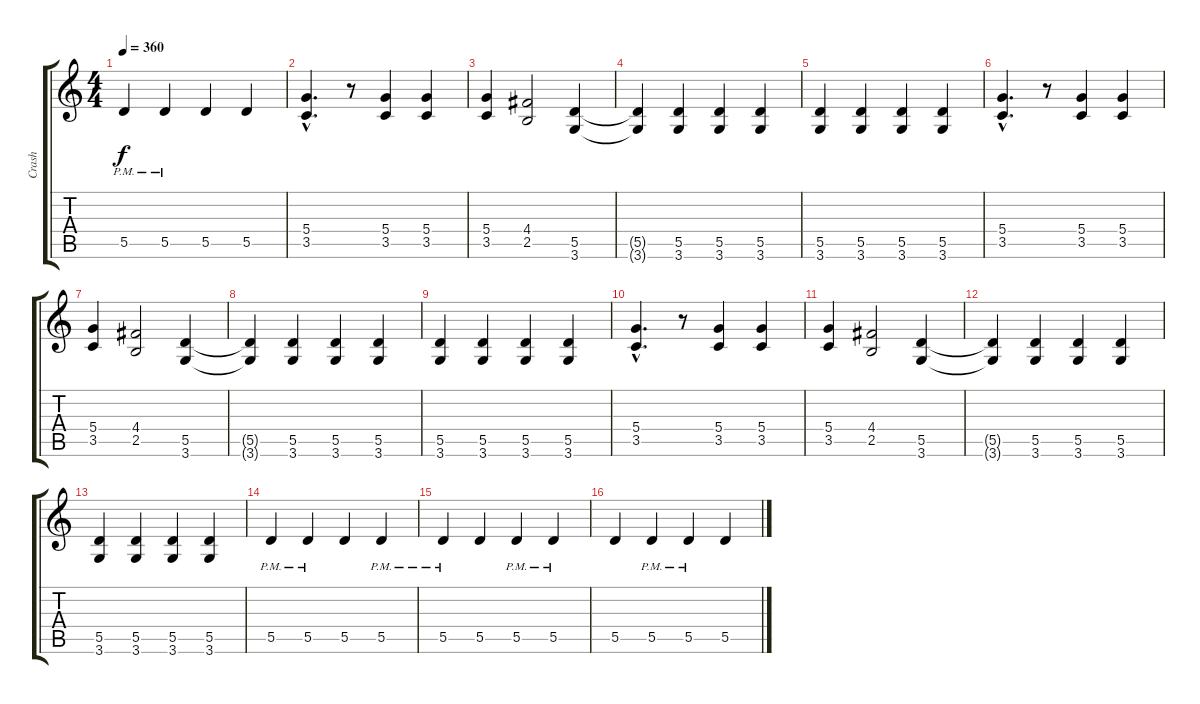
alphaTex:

\track ("Crash" "Crash") {instrument distortionguitar}
\staff {score tabs}
\tuning (E4 B3 G3 D3 A2 E2) {hide}
\ts (4 4)
\tempo 360
\clef g2
\ks c
5.5{pm}.4{dy f} 5.5{pm}.4 5.5.4 5.5.4 |
(5.4{hac} 3.5{hac}).4{d volume 16} r.8 (5.4 3.5).4 (5.4 3.5).4 |
(5.4 3.5).4 (4.4 2.5).2 (5.5 3.6).4 |
(5.5{t} 3.6{t}).4 (5.5 3.6).4 (5.5 3.6).4 (5.5 3.6).4 |
(5.5 3.6).4 (5.5 3.6).4 (5.5 3.6).4 (5.5 3.6).4 |
(5.4{hac} 3.5{hac}).4{d} r.8 (5.4 3.5).4 (5.4 3.5).4 |
(5.4 3.5).4 (4.4 2.5).2 (5.5 3.6).4 |
(5.5{t} 3.6{t}).4 (5.5 3.6).4 (5.5 3.6).4 (5.5 3.6).4 |
(5.5 3.6).4 (5.5 3.6).4 (5.5 3.6).4 (5.5 3.6).4 |
(5.4{hac} 3.5{hac}).4{d} r.8 (5.4 3.5).4 (5.4 3.5).4 |
(5.4 3.5).4 (4.4 2.5).2 (5.5 3.6).4 |
(5.5{t} 3.6{t}).4 (5.5 3.6).4 (5.5 3.6).4 (5.5 3.6).4 |
(5.5 3.6).4 (5.5 3.6).4 (5.5 3.6).4 (5.5 3.6).4 |
5.5{pm}.4{volume 13} 5.5{pm}.4 5.5.4 5.5{pm}.4 |
5.5{pm}.4 5.5.4 5.5{pm}.4 5.5{pm}.4 |
5.5.4 5.5{pm}.4 5.5{pm}.4 5.5.4
